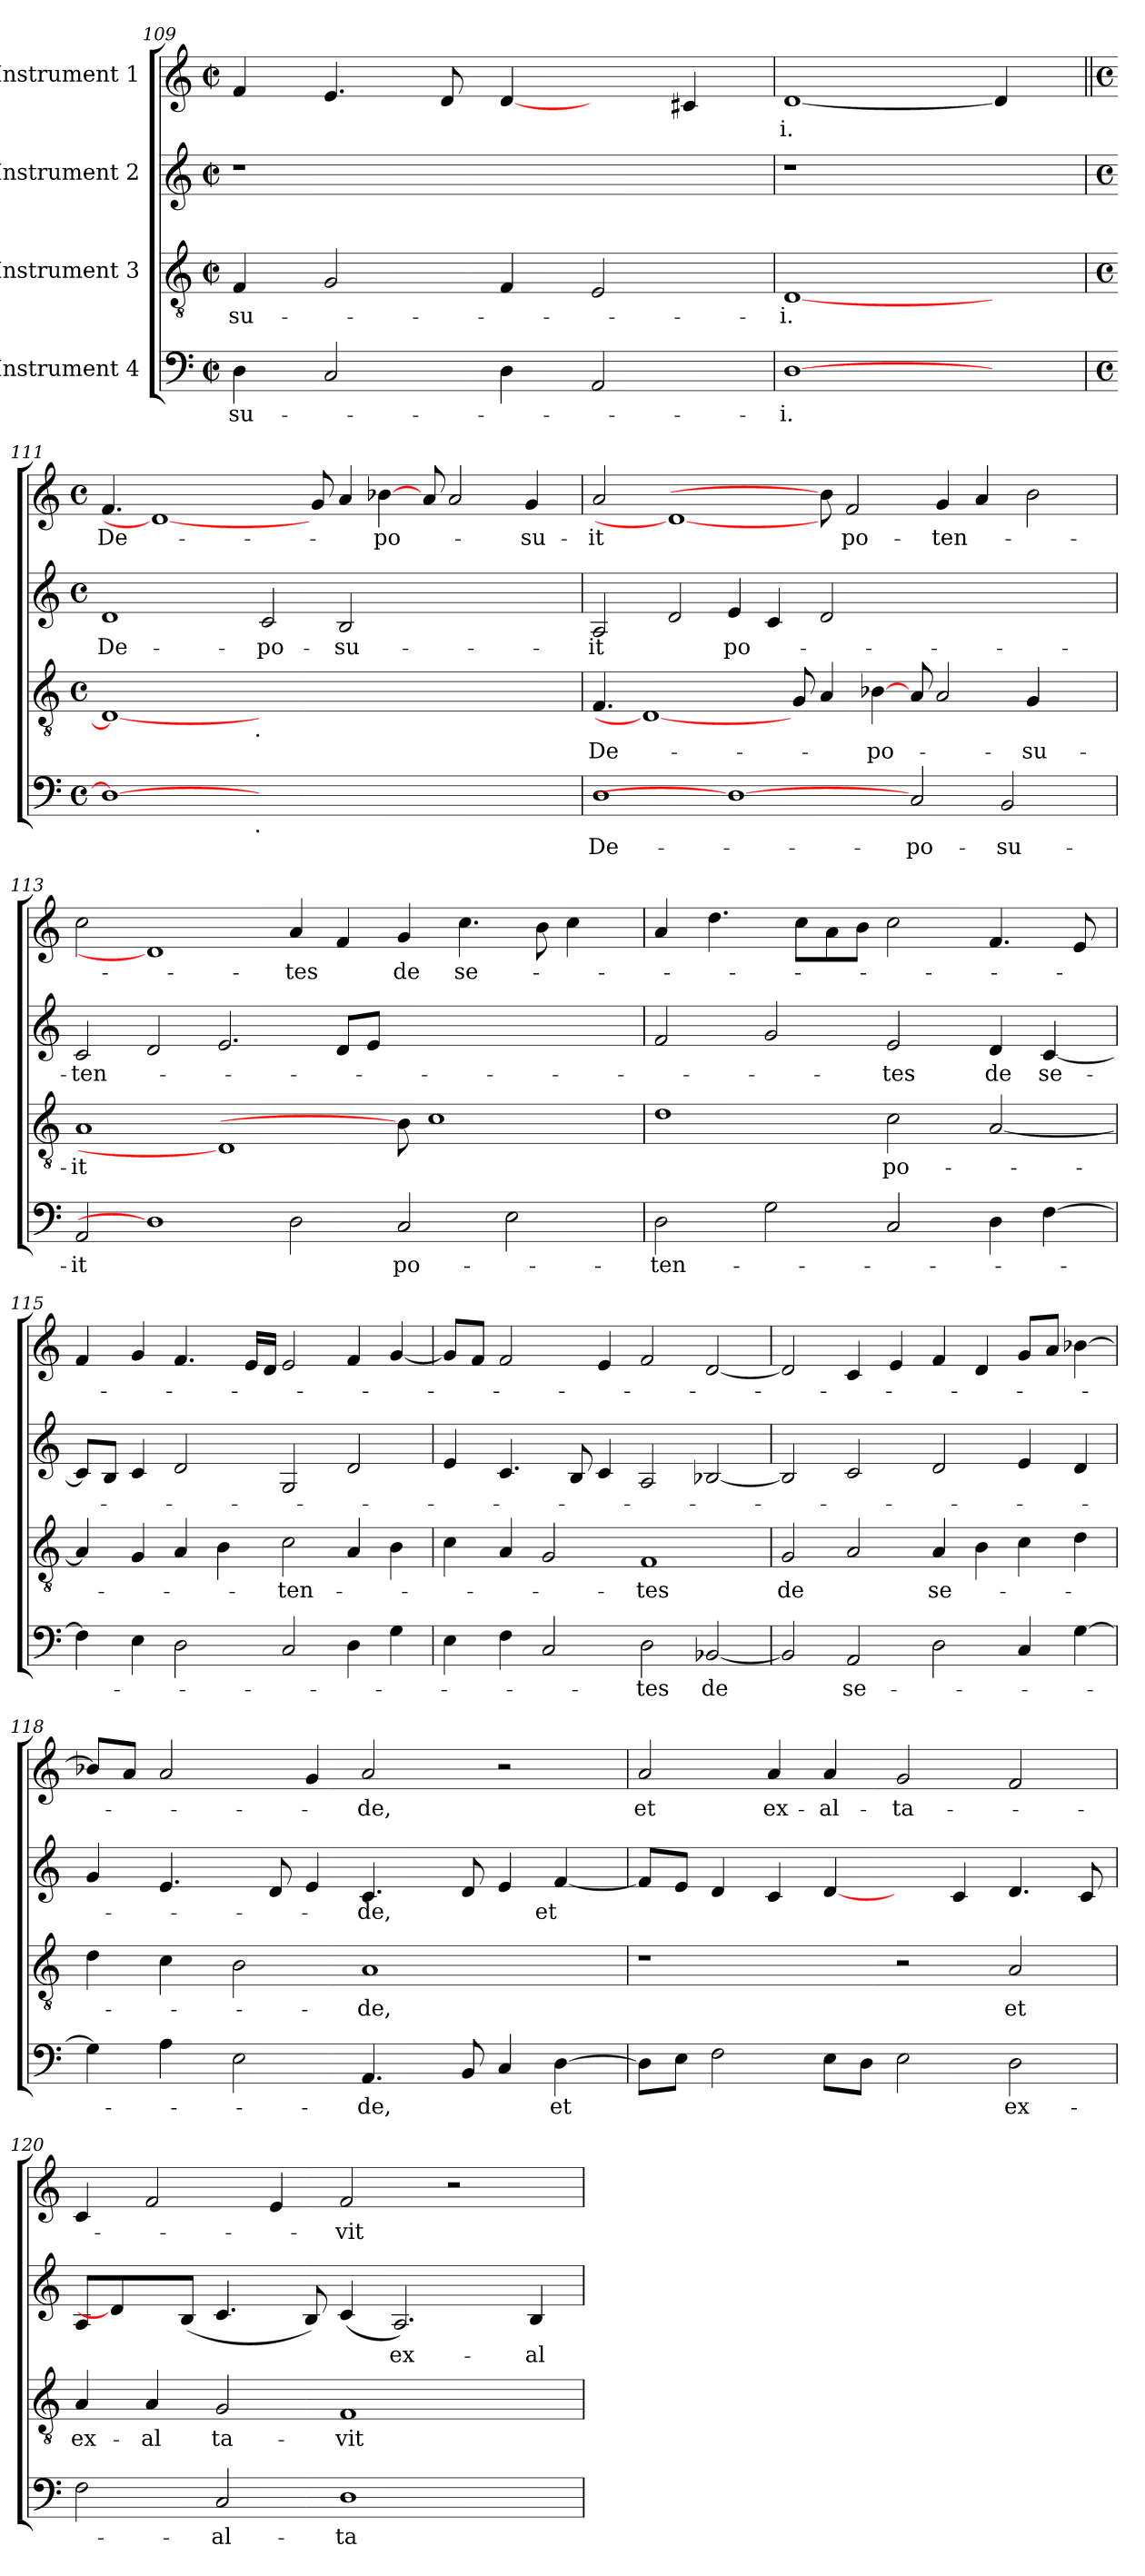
**kern	**text	**kern	**text	**kern	**text	**kern	**text
*part4	*part4	*part3	*part3	*part2	*part2	*part1	*part1
*staff4	*staff4	*staff3	*staff3	*staff2	*staff2	*staff1	*staff1
*I"Instrument 4	*	*I"Instrument 3	*	*I"Instrument 2	*	*I"Instrument 1	*
*clefF4	*	*clefGv2	*	*clefG2	*	*clefG2	*
*M2/2	*	*M2/2	*	*M2/2	*	*M2/2	*
*met(c|)	*	*met(c|)	*	*met(c|)	*	*met(c|)	*
=109	=109	=109	=109	=109	=109	=109	=109
!	!LO:LY:b:cj	!	!LO:LY:b:cj	!	!	!	!
4D\	su-	4F/	su-	1r	.	4f/	.
2C/	.	2G/	.	.	.	4.e/	.
.	.	.	.	.	.	8d/	.
4D\	.	4F/	.	.	.	[4d/	.
2AA/	.	2E/	.	2ryy	.	4ryy	.
.	.	.	.	.	.	4c#/	.
=110	=110	=110	=110	=110	=110	=110	=110
!	!LO:LY:b:rj	!	!LO:LY:b:rj	!	!	!	!LO:LY:b:rj
[1D\	-i.	[1D/	-i.	1r	.	[1d/	-i.
4ryy	.	4ryy	.	4ryy	.	4d/]	.
=111	=111||	=111	=111||	=111	=111||	=111||	=111||
*M4/4	*	*M4/4	*	*M4/4	*	*M4/4	*
*met(c)	*	*met(c)	*	*met(c)	*	*met(c)	*
!	!	!	!	!	!LO:LY:b:cj	!	!LO:LY:b
*^	*	*^	*	*	*	*	*
1D\_	2ryy	.	1D/_	2ryy	.	1d	De-	4.f/	De-
.	.	.	.	.	.	.	.	1d/_	.
.	4ryy	.	.	4ryy	.	.	.	.	.
.	8...ryy	.	.	8...ryy	.	.	.	.	.
!	!	!	!	!LO:TX:b:t=.	!	!	!	!	!
!	!LO:TX:b:t=.	!	!	!	!	!	!	!	!
.	1ryy	.	.	1ryy	.	.	.	.	.
!	!	!	!	!	!	!	!LO:LY:b:cj	!	!
1...ryy	.	.	1...ryy	.	.	2c/	-po-	.	.
.	.	.	.	.	.	.	.	8g/	.
!	!	!	!	!	!	!	!LO:LY:b:cj	!	!
.	.	.	.	.	.	2B/	-su-	4a/	.
!	!	!	!	!	!	!	!	!	!LO:LY:b:cj
.	.	.	.	.	.	.	.	[4b-\	-po-
.	2ryy	.	.	2ryy	.	.	.	.	.
.	.	.	.	.	.	2..ryy	.	8a/	.
.	.	.	.	.	.	.	.	2a/	.
.	4ryy	.	.	4ryy	.	.	.	.	.
!	!	!	!	!	!	!	!	!	!LO:LY:b:cj
.	.	.	.	.	.	.	.	4g/	-su-
.	8ryy	.	.	8ryy	.	.	.	.	.
.	64ryy	.	.	64ryy	.	.	.	.	.
=112	=112	=112	=112	=112	=112	=112	=112	=112	=112
!	!	!LO:LY:b:cj	!	!	!LO:LY:b	!	!LO:LY:b:cj	!	!LO:LY:b:cj
*v	*v	*	*	*	*	*	*	*	*
*	*	*v	*v	*	*	*	*	*
1D	De-	4.F/	De-	2A/	-it	2a/	-it
.	.	1D/_	.	.	.	.	.
.	.	.	.	2d/	.	1d/_	.
!	!	!	!	!	!LO:LY:b:cj	!	!
1D\_	.	.	.	4e/	po-	.	.
.	.	.	.	4c/	.	.	.
.	.	8G/	.	.	.	.	.
.	.	4A/	.	2d/	.	8b-\]	.
!	!	!	!	!	!	!	!LO:LY:b:cj
.	.	.	.	.	.	2f/	po-
!	!	!	!LO:LY:b:cj	!	!	!	!
.	.	[4B-\	-po-	.	.	.	.
!	!LO:LY:b:cj	!	!	!	!	!	!
2C/	-po-	8A/	.	1ryy	.	.	.
!	!	!	!	!	!	!	!LO:LY:b
.	.	2A/	.	.	.	4g/	-ten-
.	.	.	.	.	.	4a/	.
!	!LO:LY:b:cj	!	!	!	!	!	!
2BB/	-su-	.	.	.	.	.	.
!	!	!	!LO:LY:b:cj	!	!	!	!
.	.	4G/	-su-	.	.	2b\	.
.	.	4ryy	.	.	.	.	.
8ryy	.	.	.	8ryy	.	.	.
=113	=113	=113	=113	=113	=113	=113	=113
!	!LO:LY:b:cj	!	!LO:LY:b:cj	!	!LO:LY:b	!	!
2AA/	-it	1A	-it	2c/	-ten-	2cc\	.
1D\]	.	.	.	2d/	.	1d/]	.
.	.	1D/]	.	2.e/	.	.	.
!	!	!	!	!	!	!	!LO:LY:b:cj
2D\	.	.	.	.	.	4a/	-tes
.	.	.	.	8d/L	.	4f/	.
.	.	.	.	8e/J	.	.	.
!	!LO:LY:b:cj	!	!	!	!	!	!LO:LY:b:cj
2C/	po-	8B-\]	.	1ryy	.	4g/	de
.	.	1c	.	.	.	.	.
!	!	!	!	!	!	!	!LO:LY:b:cj
.	.	.	.	.	.	4.cc\	se-
2E\	.	.	.	.	.	.	.
.	.	.	.	.	.	8b\	.
.	.	.	.	.	.	4cc\	.
8ryy	.	.	.	8ryy	.	8ryy	.
!!LO:PB:g=z
=114	=114	=114	=114	=114	=114	=114	=114
!	!LO:LY:b	!	!	!	!	!	!
*	*	*	*	*^	*	*^	*
2D\	-ten-	1d	.	2f/	4...ryy	.	4a/	8...ryy	.
.	.	.	.	.	.	.	.	1ryy	.
.	.	.	.	.	.	.	4.dd\	.	.
.	.	.	.	.	1ryy	.	.	.	.
2G\	.	.	.	2g/	.	.	.	.	.
.	.	.	.	.	.	.	8cc\L	.	.
.	.	.	.	.	.	.	8a\	.	.
.	.	.	.	.	.	.	8b\J	.	.
!	!	!	!LO:LY:b:cj	!	!	!LO:LY:b:cj	!	!	!
2C/	.	2c\	po-	2e/	.	-tes	2cc\	.	.
.	.	.	.	.	.	.	.	2ryy	.
.	.	.	.	.	2ryy	.	.	.	.
!	!	!	!	!	!	!LO:LY:b:cj	!	!	!
4D\	.	[<2A/	.	4d/	.	de	4.f/	.	.
.	.	.	.	.	.	.	.	4ryy	.
!	!	!	!	!	!	!LO:LY:b:cj	!	!	!
[>4F\	.	.	.	[<4c/	.	se-	.	.	.
.	.	.	.	.	.	.	8e/	.	.
.	.	.	.	.	32ryy	.	.	.	.
.	.	.	.	.	.	.	.	64ryy	.
*	*	*	*	*v	*v	*	*	*	*
*	*	*	*	*	*	*v	*v	*
=115	=115	=115	=115	=115	=115	=115	=115
4F\]	.	4A/]	.	8c/L]	.	4f/	.
.	.	.	.	8B/J	.	.	.
4E\	.	4G/	.	4c/	.	4g/	.
2D\	.	4A/	.	2d/	.	4.f/	.
.	.	4B\	.	.	.	.	.
.	.	.	.	.	.	16e/L	.
.	.	.	.	.	.	16d/J	.
!	!	!	!LO:LY:b	!	!	!	!
2C/	.	2c\	-ten-	2G/	.	2e/	.
4D\	.	4A/	.	2d/	.	4f/	.
4G\	.	4B\	.	.	.	[<4g/	.
=116	=116	=116	=116	=116	=116	=116	=116
4E\	.	4c\	.	4e/	.	8g/L]	.
.	.	.	.	.	.	8f/J	.
4F\	.	4A/	.	4.c/	.	2f/	.
2C/	.	2G/	.	.	.	.	.
.	.	.	.	8B/	.	.	.
.	.	.	.	4c/	.	4e/	.
!	!LO:LY:b:cj	!	!LO:LY:b:cj	!	!	!	!
2D\	-tes	1F	-tes	2A/	.	2f/	.
!	!LO:LY:b:cj	!	!	!	!	!	!
[<2BB-X/	de	.	.	[<2B-X/	.	[<2d/	.
=117	=117	=117	=117	=117	=117	=117	=117
!	!	!	!LO:LY:b:cj	!	!	!	!
2BB-/]	.	2G/	de	2B-/]	.	2d/]	.
!	!LO:LY:b:cj	!	!	!	!	!	!
2AA/	se-	2A/	.	2c/	.	4c/	.
.	.	.	.	.	.	4e/	.
!	!	!	!LO:LY:b:cj	!	!	!	!
2D\	.	4A/	se-	2d/	.	4f/	.
.	.	4B\	.	.	.	4d/	.
4C/	.	4c\	.	4e/	.	8g/L	.
.	.	.	.	.	.	8a/J	.
[<4G\	.	4d\	.	4d/	.	[<4b-X\	.
!!LO:LB:g=z
=118	=118	=118	=118	=118	=118	=118	=118
*^	*	*^	*	*	*	*^	*
4G\]	4ryy	.	4d\	4ryy	.	4g/	.	8b-X/L]	4ryy	.
.	.	.	.	.	.	.	.	8a/J	.	.
4A\	32ryy	.	4c\	32ryy	.	4.e/	.	2a/	64ryy	.
.	.	.	.	.	.	.	.	.	1ryy	.
.	1ryy	.	.	1ryy	.	.	.	.	.	.
2E\	.	.	2B\	.	.	.	.	.	.	.
.	.	.	.	.	.	8d/	.	.	.	.
.	.	.	.	.	.	4e/	.	4g/	.	.
!	!	!LO:LY:b:cj	!	!	!LO:LY:b:cj	!	!LO:LY:b:cj	!	!	!LO:LY:b:cj
4.AA/	.	-de,	1A	.	-de,	4.c/	-de,	2a/	.	-de,
.	.	.	.	.	.	.	.	.	2ryy	.
.	2ryy	.	.	2ryy	.	.	.	.	.	.
8BB/	.	.	.	.	.	8d/	.	.	.	.
4C/	.	.	.	.	.	4e/	.	2r	.	.
!	!	!LO:LY:b:cj	!	!	!	!	!LO:LY:b:cj	!	!	!
[>4D\	.	et	.	.	.	[<4f/	et	.	.	.
.	.	.	.	.	.	.	.	.	8...ryy	.
.	8..ryy	.	.	8..ryy	.	.	.	.	.	.
=119	=119	=119	=119	=119	=119	=119	=119	=119	=119	=119
!	!	!	!	!	!	!	!	!	!	!LO:LY:b:cj
*v	*v	*	*	*	*	*	*	*v	*v	*
*	*	*v	*v	*	*	*	*	*
8D\L]	.	1r	.	8f/L]	.	2a/	et
8E\J	.	.	.	8e/J	.	.	.
2F\	.	.	.	4d/	.	.	.
!	!	!	!	!	!	!	!LO:LY:b
.	.	.	.	4c/	.	4a/	ex-
!	!	!	!	!	!	!	!LO:LY:b:rj
8E\L	.	.	.	[4d/	.	4a/	-al-
8D\J	.	.	.	.	.	.	.
!	!	!	!	!	!	!	!LO:LY:b:cj
2E\	.	2r	.	4ryy	.	2g/	-ta-
.	.	.	.	4c/	.	.	.
!	!LO:LY:b:cj	!	!LO:LY:b:cj	!	!	!	!
2D\	ex-	2A/	et	4.d/	.	2f/	.
.	.	.	.	8c/	.	.	.
=120	=120	=120	=120	=120	=120	=120	=120
!	!	!	!LO:LY:b:cj	!	!	!	!
2F\	.	4A/	ex-	8A/L	.	4c/	.
.	.	.	.	4d/]	.	.	.
!	!	!	!LO:LY:b:cj	!	!	!	!
.	.	4A/	-al	.	.	2f/	.
.	.	.	.	(>8B/J	.	.	.
!	!LO:LY:b:cj	!	!LO:LY:b:cj	!	!	!	!
2C/	-al-	2G/	ta-	4.c/	.	.	.
.	.	.	.	.	.	4e/	.
.	.	.	.	8B/)	.	.	.
!	!LO:LY:b:cj	!	!LO:LY:b:cj	!	!	!	!LO:LY:b:cj
1D	-ta-	1F	-vit	(<4c/	.	2f/	-vit
!	!	!	!	!	!LO:LY:b:cj	!	!
.	.	.	.	2.A/)	ex-	.	.
.	.	.	.	.	.	2r	.
!	!	!	!	!	!LO:LY:b:cj	!	!
4ryy	.	4ryy	.	4B/	-al-	4ryy	.
=	=	=	=	=	=	=	=
*-	*-	*-	*-	*-	*-	*-	*-
